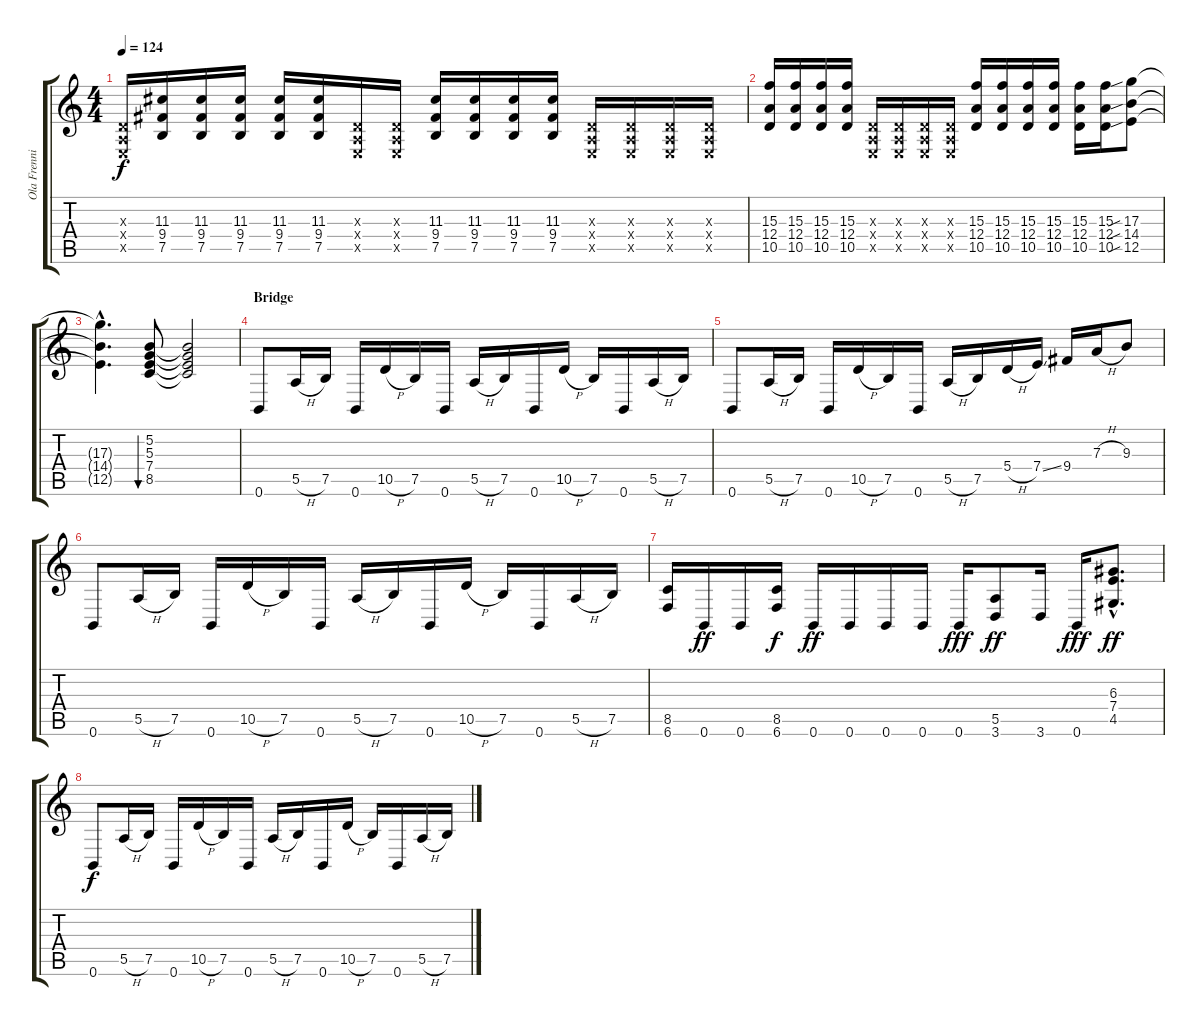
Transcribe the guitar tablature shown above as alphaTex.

\track ("Ola Frenning" "Ola Frenni") {instrument distortionguitar}
\staff {score tabs}
\tuning (B3 Gb3 D3 A2 E2 B1) {hide}
\ts (4 4)
\tempo 124
\clef g2
\ks c
(0.3{x} 0.4{x} 0.5{x}).16{dy f} (11.3 9.4 7.5).16 (11.3 9.4 7.5).16 (11.3 9.4 7.5).16 (11.3 9.4 7.5).16 (11.3 9.4 7.5).16 (0.3{x} 0.4{x} 0.5{x}).16 (0.3{x} 0.4{x} 0.5{x}).16 (11.3 9.4 7.5).16 (11.3 9.4 7.5).16 (11.3 9.4 7.5).16 (11.3 9.4 7.5).16 (0.3{x} 0.4{x} 0.5{x}).16 (0.3{x} 0.4{x} 0.5{x}).16 (0.3{x} 0.4{x} 0.5{x}).16 (0.3{x} 0.4{x} 0.5{x}).16 |
(15.3 12.4 10.5).16 (15.3 12.4 10.5).16 (15.3 12.4 10.5).16 (15.3 12.4 10.5).16 (0.3{x} 0.4{x} 0.5{x}).16 (0.3{x} 0.4{x} 0.5{x}).16 (0.3{x} 0.4{x} 0.5{x}).16 (0.3{x} 0.4{x} 0.5{x}).16 (15.3 12.4 10.5).16 (15.3 12.4 10.5).16 (15.3 12.4 10.5).16 (15.3 12.4 10.5).16 (15.3 12.4 10.5).16 (15.3 12.4 10.5).16 (17.3{sib} 14.4{sib} 12.5{sib}).8 |
(17.3{hac t} 14.4{hac t} 12.5{hac t}).4{d} (5.2 5.3 7.4 8.5).8{bu 480} (5.2{t} 5.3{t} 7.4{t} 8.5{t}).2 |
\section ("" "Bridge")
0.6.8 5.5{h}.16 7.5.16 0.6.16 10.5{h}.16 7.5.16 0.6.16 5.5{h}.16 7.5.16 0.6.16 10.5{h}.16 7.5.16 0.6.16 5.5{h}.16 7.5.16 |
0.6.8 5.5{h}.16 7.5.16 0.6.16 10.5{h}.16 7.5.16 0.6.16 5.5{h}.16 7.5.16 5.4{h}.16 7.4{ss}.16 9.4.16 7.3{h}.16 9.3.8 |
0.6.8 5.5{h}.16 7.5.16 0.6.16 10.5{h}.16 7.5.16 0.6.16 5.5{h}.16 7.5.16 0.6.16 10.5{h}.16 7.5.16 0.6.16 5.5{h}.16 7.5.16 |
(8.5 6.6).16 0.6.16{dy ff} 0.6.16 (8.5 6.6).16{dy f} 0.6.16{dy ff} 0.6.16 0.6.16 0.6.16 0.6.16{dy fff} (5.5 3.6).8{dy ff} 3.6.16 0.6.16{dy fff} (6.3{hac} 7.4{hac} 4.5{hac}).8{d dy ff} |
0.6.8{dy f} 5.5{h}.16 7.5.16 0.6.16 10.5{h}.16 7.5.16 0.6.16 5.5{h}.16 7.5.16 0.6.16 10.5{h}.16 7.5.16 0.6.16 5.5{h}.16 7.5.16
